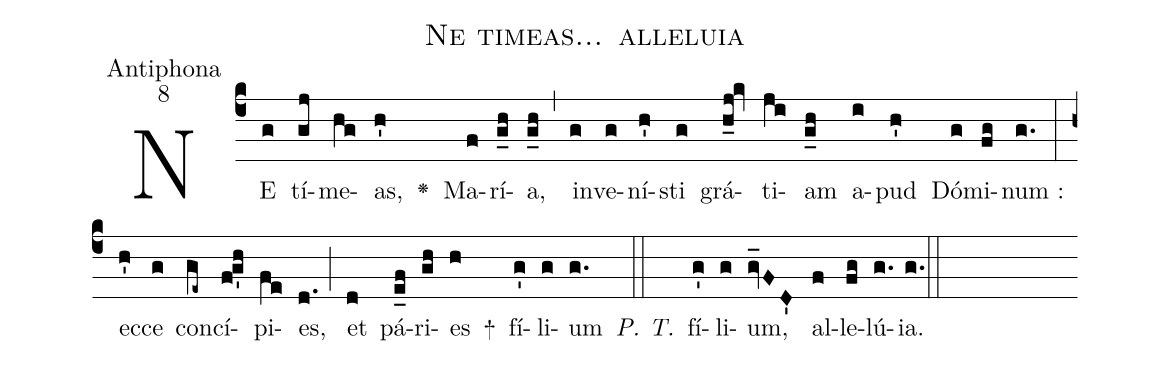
name:Ne timeas... alleluia;
office-part:Antiphona;
mode:8;
def-m1:}{\greseteolcustos{manual}{;
def-m2:\ifx\breakbeforeEuouae\undefined\else;
def-m3:\fi}\ifx\noeuouae\undefined\def\noeuouae{F}\fi\if\noeuouae F{;
def-m4:}\fi;
%%
(c4) NE(g) tí(gj)me(hg)as,(h') <v>\greheightstar</v>() Ma(f)rí(g_h)a,(g_h) (,)
in(g)ve(g)ní(h')sti(g) grá(h_j!kv)ti(ji)am(g_h) a(i)pud(h') Dó(g)mi(fg)num :(g.) (:)
ec(h')ce(g) con(ge~)cí(f!g'h)pi(fe)es,(d.) (;)
et(d) pá(e_f)ri(gh)es(h) +() fí(g')li(g)um(g.) <i>P. T.</i>(::) fí(g')li(g)um,(gv_FD') al(f)le(fg)lú(g.[em1])ia.(g.) (::[em2]z[em3])

E(j) u(j) o(i) u(j) a(h) e.(g.) (::[em4])
